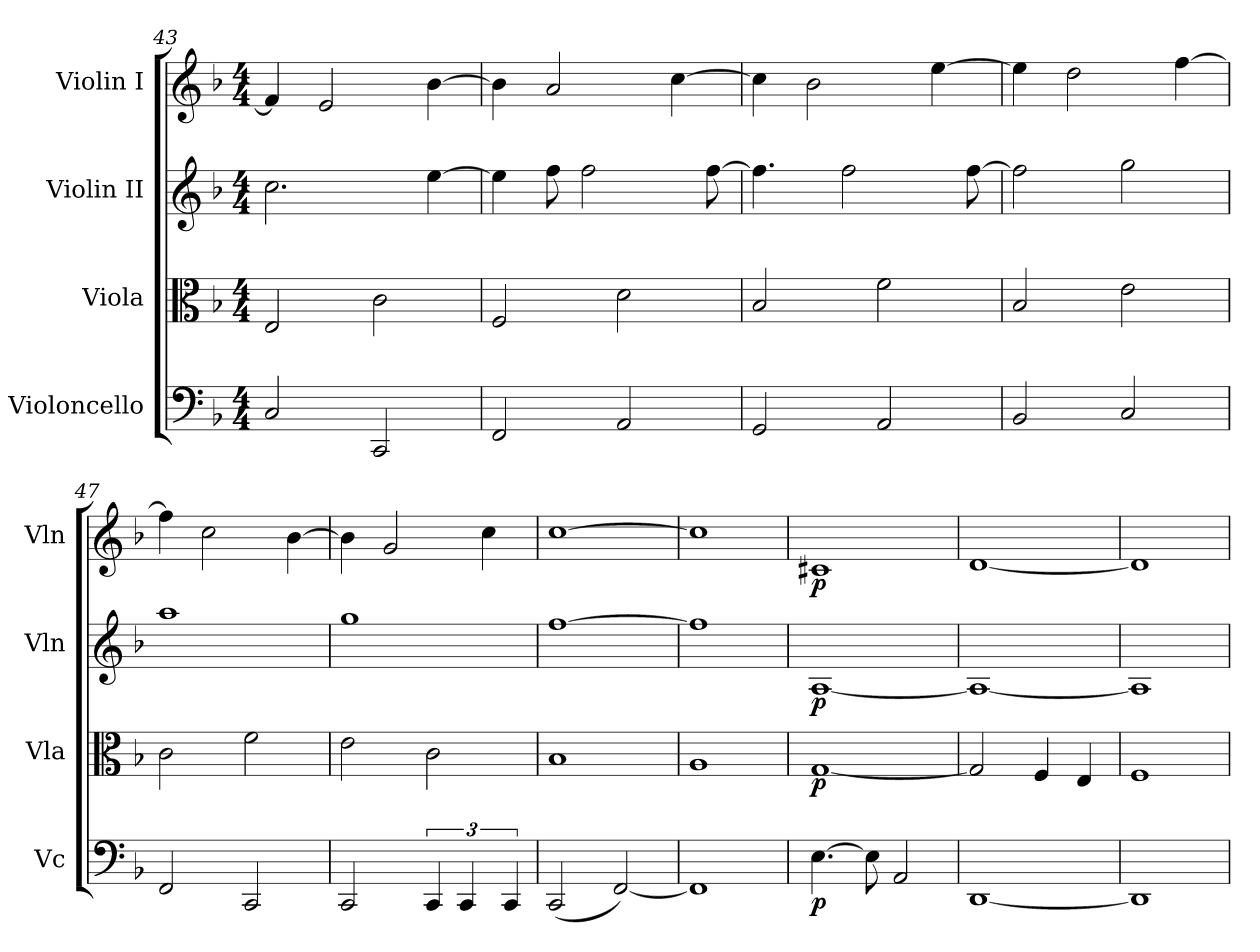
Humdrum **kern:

**kern	**dynam	**kern	**dynam	**kern	**dynam	**kern	**dynam
*part4	*part4	*part3	*part3	*part2	*part2	*part1	*part1
*staff4	*staff4	*staff3	*staff3	*staff2	*staff2	*staff1	*staff1
*I"Violoncello	*	*I"Viola	*	*I"Violin II	*	*I"Violin I	*
*I'Vc	*	*I'Vla	*	*I'Vln	*	*I'Vln	*
*clefF4	*	*clefC3	*	*clefG2	*	*clefG2	*
*k[b-]	*	*k[b-]	*	*k[b-]	*	*k[b-]	*
*M4/4	*	*M4/4	*	*M4/4	*	*M4/4	*
=43	=43	=43	=43	=43	=43	=43	=43
2C/	.	2E/	.	2.cc\	.	4f/]	.
.	.	.	.	.	.	2e/	.
2CC/	.	2c\	.	.	.	.	.
.	.	.	.	[4ee\	.	[4b-\	.
=44	=44	=44	=44	=44	=44	=44	=44
2FF/	.	2F/	.	4ee\]	.	4b-\]	.
.	.	.	.	8ff\	.	2a/	.
.	.	.	.	2ff\	.	.	.
2AA/	.	2d\	.	.	.	.	.
.	.	.	.	.	.	[4cc\	.
.	.	.	.	[8ff\	.	.	.
=45	=45	=45	=45	=45	=45	=45	=45
2GG/	.	2B-/	.	4.ff\]	.	4cc\]	.
.	.	.	.	.	.	2b-\	.
.	.	.	.	2ff\	.	.	.
2AA/	.	2f\	.	.	.	.	.
.	.	.	.	.	.	[4ee\	.
.	.	.	.	[8ff\	.	.	.
=46	=46	=46	=46	=46	=46	=46	=46
2BB-/	.	2B-/	.	2ff\]	.	4ee\]	.
.	.	.	.	.	.	2dd\	.
2C/	.	2e\	.	2gg\	.	.	.
.	.	.	.	.	.	[4ff\	.
=47	=47	=47	=47	=47	=47	=47	=47
2FF/	.	2c\	.	1aa	.	4ff\]	.
.	.	.	.	.	.	2cc\	.
2CC/	.	2f\	.	.	.	.	.
.	.	.	.	.	.	[4b-\	.
=48	=48	=48	=48	=48	=48	=48	=48
2CC/	.	2e\	.	1gg	.	4b-\]	.
.	.	.	.	.	.	2g/	.
6CC/	.	2c\	.	.	.	.	.
6CC/	.	.	.	.	.	.	.
.	.	.	.	.	.	4cc\	.
6CC/	.	.	.	.	.	.	.
!!LO:LB:g=z
=49	=49	=49	=49	=49	=49	=49	=49
(2CC/	.	1B-	.	[1ff	.	[1cc	.
[2FF/)	.	.	.	.	.	.	.
=50	=50	=50	=50	=50	=50	=50	=50
1FFZ]	.	1AZ	.	1ffZ]	.	1ccZ]	.
=51	=51	=51	=51	=51	=51	=51	=51
!	!LO:DY:b	!	!LO:DY:b	!	!LO:DY:b	!	!LO:DY:b
[4.E\	p	[1G	p	[1A	p	1c#X	p
8E\]	.	.	.	.	.	.	.
2AA/	.	.	.	.	.	.	.
=52	=52	=52	=52	=52	=52	=52	=52
[1DD	.	2G/]	.	1A_	.	[1d	.
.	.	4F/	.	.	.	.	.
.	.	4E/	.	.	.	.	.
=53	=53	=53	=53	=53	=53	=53	=53
1DD]	.	1F	.	1A]	.	1d]	.
=	=	=	=	=	=	=	=
*-	*-	*-	*-	*-	*-	*-	*-
